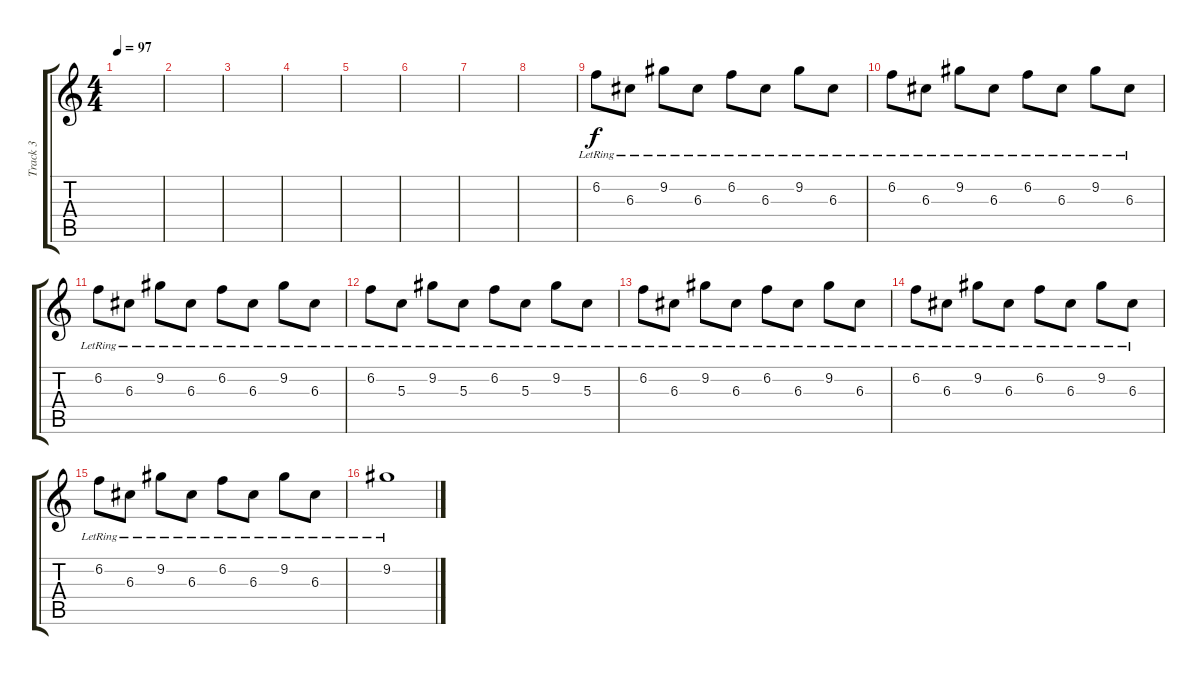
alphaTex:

\track ("Track 3" "Track 3") {instrument electricguitarjazz}
\staff {score tabs}
\tuning (E4 B3 G3 D3 A2 E2) {hide}
\ts (4 4)
\tempo 97
\clef g2
\ks c
|
|
|
|
|
|
|
|
6.2{lr}.8 6.3{lr}.8 9.2{lr}.8 6.3{lr}.8 6.2{lr}.8 6.3{lr}.8 9.2{lr}.8 6.3{lr}.8 |
6.2{lr}.8 6.3{lr}.8 9.2{lr}.8 6.3{lr}.8 6.2{lr}.8 6.3{lr}.8 9.2{lr}.8 6.3{lr}.8 |
6.2{lr}.8 6.3{lr}.8 9.2{lr}.8 6.3{lr}.8 6.2{lr}.8 6.3{lr}.8 9.2{lr}.8 6.3{lr}.8 |
6.2{lr}.8 5.3{lr}.8 9.2{lr}.8 5.3{lr}.8 6.2{lr}.8 5.3{lr}.8 9.2{lr}.8 5.3{lr}.8 |
6.2{lr}.8 6.3{lr}.8 9.2{lr}.8 6.3{lr}.8 6.2{lr}.8 6.3{lr}.8 9.2{lr}.8 6.3{lr}.8 |
6.2{lr}.8 6.3{lr}.8 9.2{lr}.8 6.3{lr}.8 6.2{lr}.8 6.3{lr}.8 9.2{lr}.8 6.3{lr}.8 |
6.2{lr}.8 6.3{lr}.8 9.2{lr}.8 6.3{lr}.8 6.2{lr}.8 6.3{lr}.8 9.2{lr}.8 6.3{lr}.8 |
9.2{lr}.1
